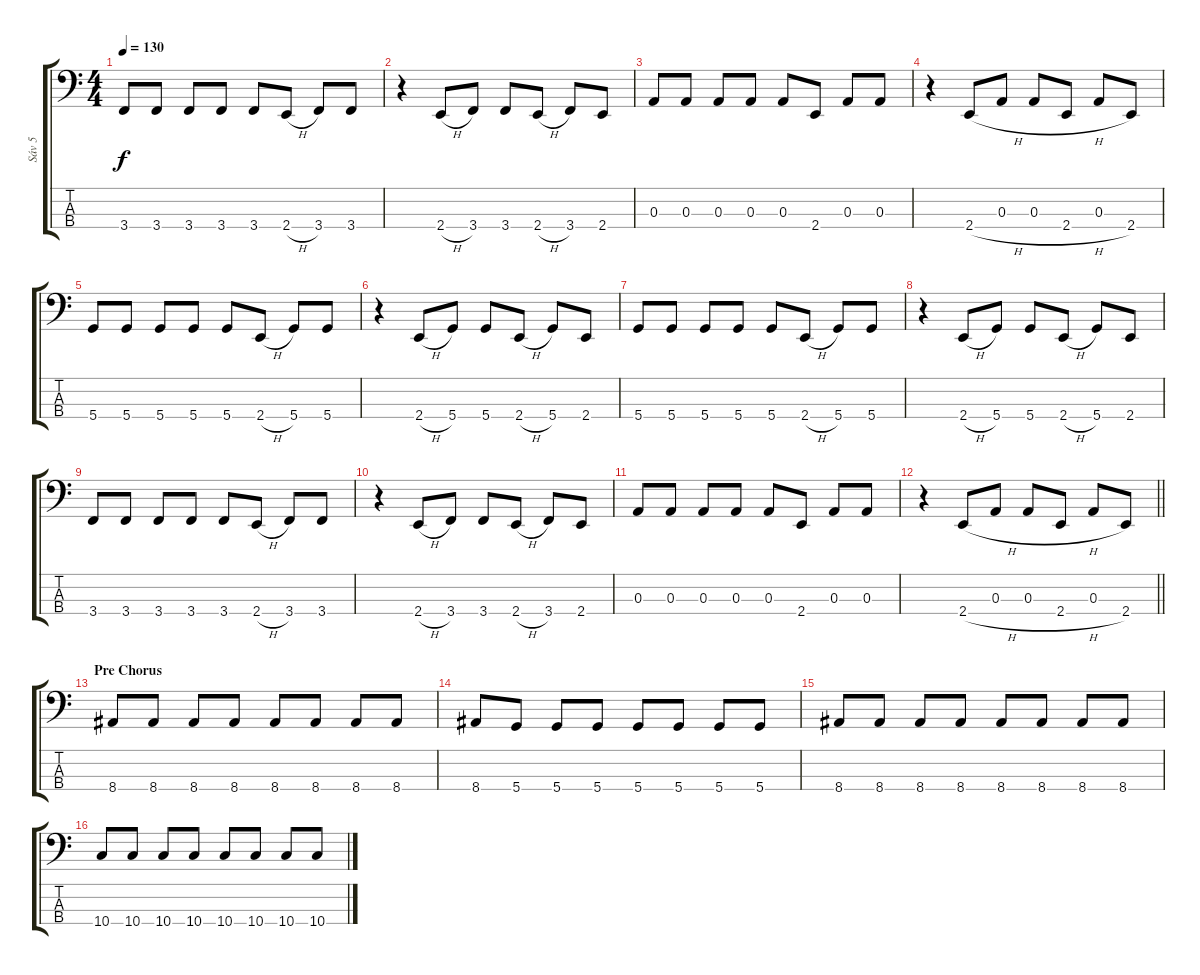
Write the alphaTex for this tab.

\track ("Sáv 5" "Sáv 5") {instrument electricbassfinger}
\staff {score tabs}
\tuning (G2 D2 A1 D1) {hide}
\ts (4 4)
\tempo 130
\clef f4
\ks c
3.4.8{dy f} 3.4.8 3.4.8 3.4.8 3.4.8 2.4{h}.8 3.4.8 3.4.8 |
r.4 2.4{h}.8 3.4.8 3.4.8 2.4{h}.8 3.4.8 2.4.8 |
0.3.8 0.3.8 0.3.8 0.3.8 0.3.8 2.4.8 0.3.8 0.3.8 |
r.4 2.4{h}.8 0.3.8 0.3.8 2.4{h}.8 0.3.8 2.4.8 |
5.4.8 5.4.8 5.4.8 5.4.8 5.4.8 2.4{h}.8 5.4.8 5.4.8 |
r.4 2.4{h}.8 5.4.8 5.4.8 2.4{h}.8 5.4.8 2.4.8 |
5.4.8 5.4.8 5.4.8 5.4.8 5.4.8 2.4{h}.8 5.4.8 5.4.8 |
r.4 2.4{h}.8 5.4.8 5.4.8 2.4{h}.8 5.4.8 2.4.8 |
3.4.8 3.4.8 3.4.8 3.4.8 3.4.8 2.4{h}.8 3.4.8 3.4.8 |
r.4 2.4{h}.8 3.4.8 3.4.8 2.4{h}.8 3.4.8 2.4.8 |
0.3.8 0.3.8 0.3.8 0.3.8 0.3.8 2.4.8 0.3.8 0.3.8 |
\barLineRight lightlight
r.4 2.4{h}.8 0.3.8 0.3.8 2.4{h}.8 0.3.8 2.4.8 |
\section ("" "Pre Chorus")
8.4.8 8.4.8 8.4.8 8.4.8 8.4.8 8.4.8 8.4.8 8.4.8 |
8.4.8 5.4.8 5.4.8 5.4.8 5.4.8 5.4.8 5.4.8 5.4.8 |
8.4.8 8.4.8 8.4.8 8.4.8 8.4.8 8.4.8 8.4.8 8.4.8 |
10.4.8 10.4.8 10.4.8 10.4.8 10.4.8 10.4.8 10.4.8 10.4.8
